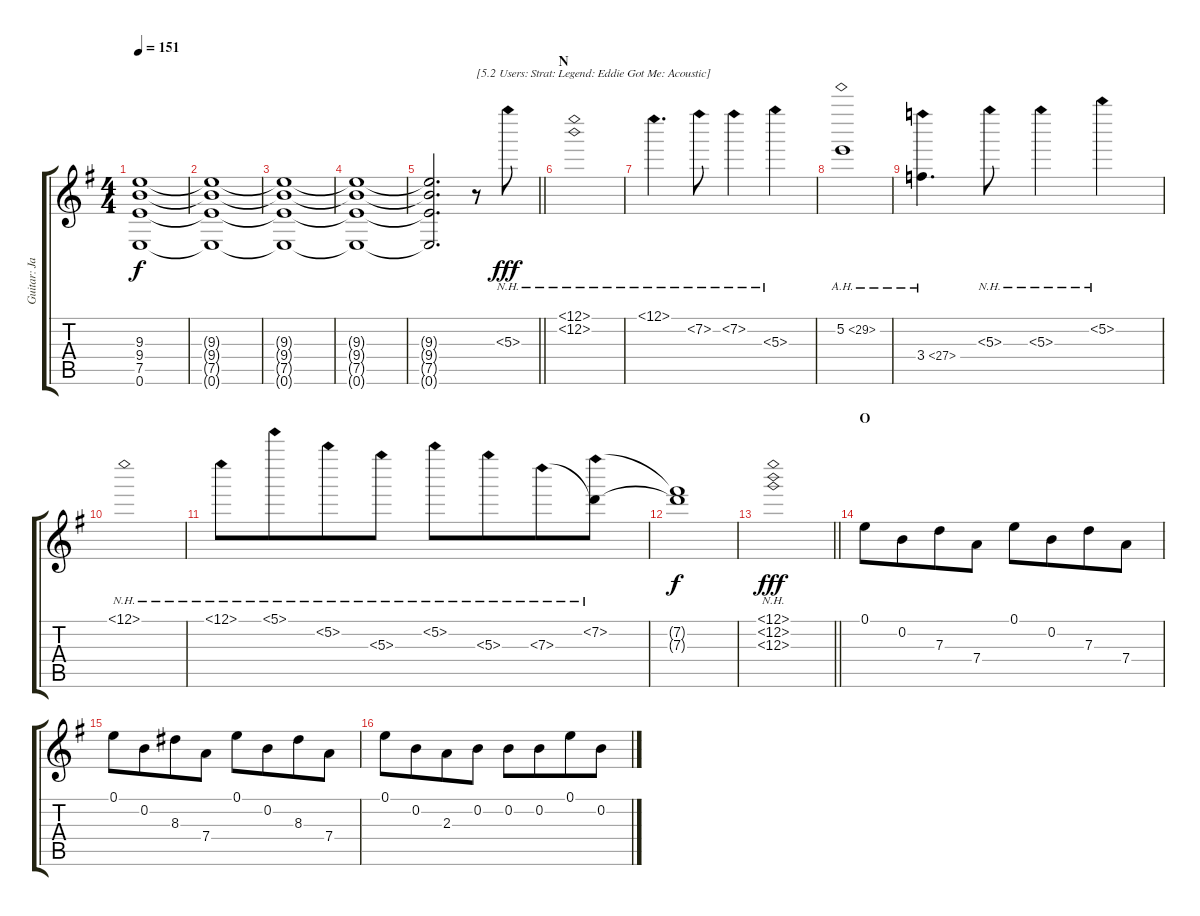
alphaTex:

\track ("Guitar: Jake I" "Guitar: Ja") {instrument overdrivenguitar}
\staff {score tabs}
\tuning (E4 B3 G3 D3 A2 E2) {hide}
\ts (4 4)
\tempo 151
\clef g2
\ks g
(9.3{t} 9.4{t} 7.5{t} 0.6{t}).1{dy f} |
(9.3{t} 9.4{t} 7.5{t} 0.6{t}).1 |
(9.3{t} 9.4{t} 7.5{t} 0.6{t}).1 |
(9.3{t} 9.4{t} 7.5{t} 0.6{t}).1 |
\barLineRight lightlight
(9.3{t} 9.4{t} 7.5{t} 0.6{t}).2{d} r.8{txt "[5.2 Users: Strat: Legend: Eddie Got Me: Acoustic]" instrument overdrivenguitar} 5.3{nh}.8{ot 8vb dy fff} |
\section ("" "N")
(12.1{nh} 12.2{nh}).1{ot 8vb} |
12.1{nh}.4{d ot 8vb} 7.2{nh}.8{ot 8vb} 7.2{nh}.4{ot 8vb} 5.3{nh}.4{ot 8vb} |
5.2{ah 24}.1{ot 8vb} |
3.4{ah 24}.4{d ot 8vb} 5.3{nh}.8{ot 8vb} 5.3{nh}.4{ot 8vb} 5.2{nh}.4{ot 8vb} |
12.1{nh}.1{ot 8vb} |
12.1{nh}.8{ot 8vb} 5.1{nh}.8{ot 8vb beam merge} 5.2{nh}.8{ot 8vb} 5.3{nh}.8{ot 8vb} 5.2{nh}.8{ot 8vb} 5.3{nh}.8{ot 8vb beam merge} 7.3{nh}.8{ot 8vb} (7.2{nh} 7.3{t}).8{ot 8vb} |
(7.2{t} 7.3{t}).1{ot 8vb dy f} |
\barLineRight lightlight
(12.1{nh} 12.2{nh} 12.3{nh}).1{ot 8vb dy fff} |
\section ("" "O")
0.1.8 0.2.8{beam merge} 7.3.8 7.4.8 0.1.8 0.2.8{beam merge} 7.3.8 7.4.8 |
0.1.8 0.2.8{beam merge} 8.3.8 7.4.8 0.1.8 0.2.8{beam merge} 8.3.8 7.4.8 |
0.1.8 0.2.8{beam merge} 2.3.8 0.2.8{beam split} 0.2.8 0.2.8{beam merge} 0.1.8 0.2.8
